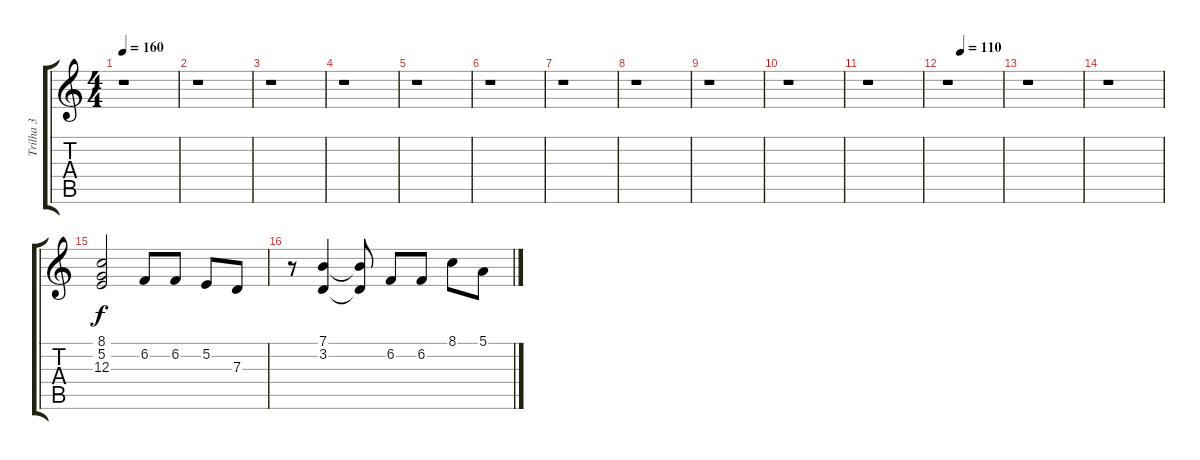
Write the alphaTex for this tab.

\track ("Trilha 3" "Trilha 3") {instrument acousticgrandpiano}
\staff {score tabs}
\tuning (E4 B3 G3 D3 A2 E2) {hide}
\ts (4 4)
\tempo 160
\clef g2
\ks c
r.1{dy f} |
r.1 |
r.1 |
r.1 |
r.1 |
r.1 |
r.1 |
r.1 |
r.1 |
r.1 |
r.1 |
\tempo (110 0.25)
r.1 |
r.1 |
r.1 |
(8.1 5.2 12.3).2{volume 16} 6.2.8 6.2.8 5.2.8 7.3.8 |
r.8 (7.1 3.2).4 (7.1{t} 3.2{t}).8 6.2.8 6.2.8 8.1.8 5.1.8
